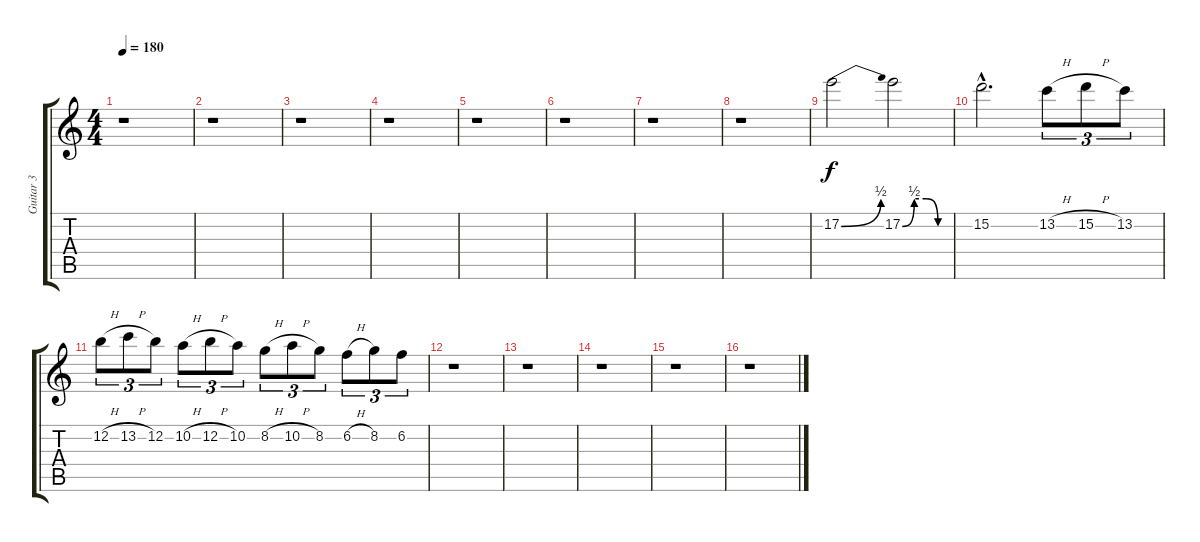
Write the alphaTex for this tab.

\track ("Guitar 3" "Guitar 3") {instrument distortionguitar}
\staff {score tabs}
\tuning (E4 B3 G3 D3 A2 E2) {hide}
\ts (4 4)
\tempo 180
\clef g2
\ks c
r.1{dy f} |
r.1 |
r.1 |
r.1 |
r.1 |
r.1 |
r.1 |
r.1 |
17.2{be (bend 0 0 60 2)}.2 17.2{be (custom 0 0 15 2 30 2 45 0 60 0)}.2 |
15.2{hac}.2{d} 13.2{h}.8{tu (3 2)} 15.2{h}.8{tu (3 2)} 13.2.8{tu (3 2)} |
12.2{h}.8{tu (3 2)} 13.2{h}.8{tu (3 2)} 12.2.8{tu (3 2)} 10.2{h}.8{tu (3 2)} 12.2{h}.8{tu (3 2)} 10.2.8{tu (3 2)} 8.2{h}.8{tu (3 2)} 10.2{h}.8{tu (3 2)} 8.2.8{tu (3 2)} 6.2{h}.8{tu (3 2)} 8.2.8{tu (3 2)} 6.2.8{tu (3 2)} |
r.1 |
r.1 |
r.1 |
r.1 |
r.1
